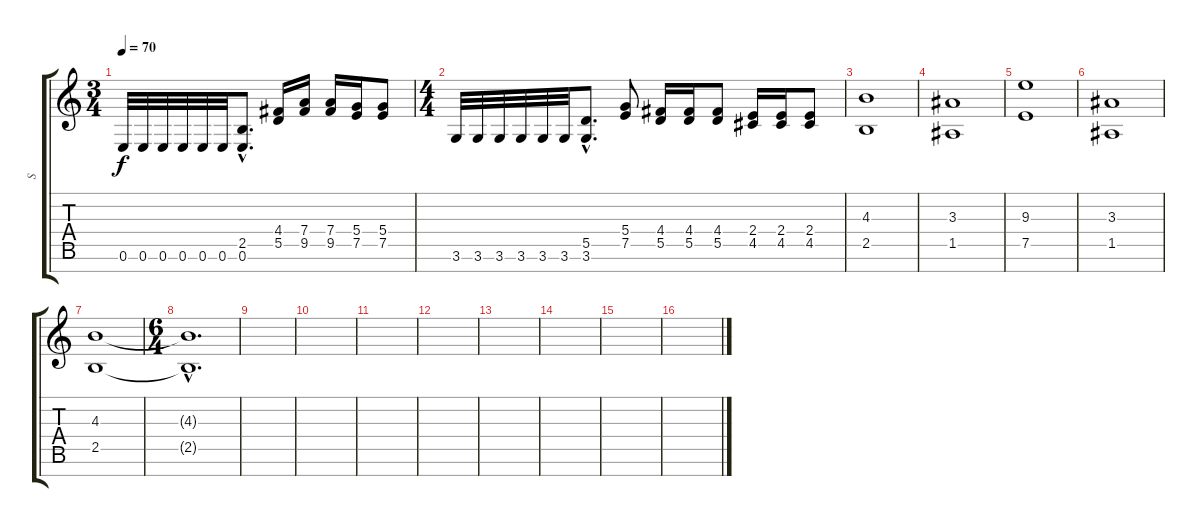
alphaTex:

\track ("S" "S") {instrument distortionguitar}
\staff {score tabs}
\tuning (E4 B3 G3 D3 A2 E2 B1) {hide}
\ts (3 4)
\tempo 70
\clef g2
\ks c
0.6.32{dy f} 0.6.32 0.6.32 0.6.32 0.6.32 0.6.32 (2.5{hac} 0.6{hac}).8{d} (4.4 5.5).16 (7.4 9.5).16 (7.4 9.5).16 (5.4 7.5).16 (5.4 7.5).8 |
\ts (4 4)
3.6.32 3.6.32 3.6.32 3.6.32 3.6.32 3.6.32 (5.5{hac} 3.6{hac}).8{d} (5.4 7.5).8 (4.4 5.5).16 (4.4 5.5).16 (4.4 5.5).8 (2.4 4.5).16 (2.4 4.5).16 (2.4 4.5).8 |
(4.3 2.5).1 |
(3.3 1.5).1 |
(9.3 7.5).1 |
(3.3 1.5).1 |
(4.3 2.5).1 |
\ts (6 4)
\section ("" " ")
(4.3{hac t} 2.5{hac t}).1{d volume 0} |
|
|
|
|
|
|
|
\section ("" " ")
